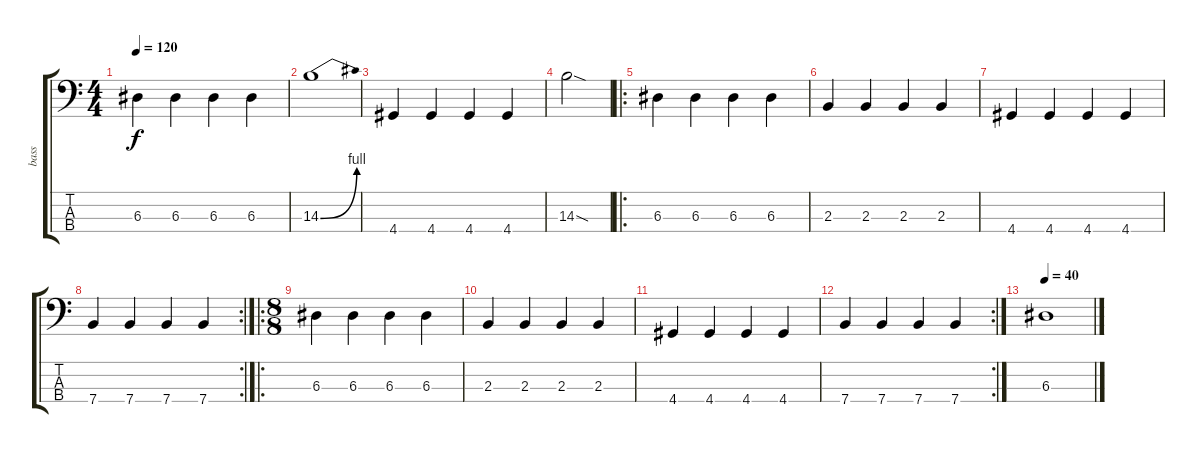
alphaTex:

\track ("bass" "bass") {instrument electricbassfinger}
\staff {score tabs}
\tuning (G2 D2 A1 E1) {hide}
\ts (4 4)
\tempo 120
\clef f4
\ks c
6.3.4{dy f} 6.3.4 6.3.4 6.3.4 |
14.3{be (bend 0 0 60 4)}.1 |
4.4.4 4.4.4 4.4.4 4.4.4 |
14.3{sod}.2 |
\ro
6.3.4 6.3.4 6.3.4 6.3.4 |
2.3.4 2.3.4 2.3.4 2.3.4 |
4.4.4 4.4.4 4.4.4 4.4.4 |
\rc 2
7.4.4 7.4.4 7.4.4 7.4.4 |
\ro
\ts (8 8)
6.3.4 6.3.4 6.3.4 6.3.4 |
2.3.4 2.3.4 2.3.4 2.3.4 |
4.4.4 4.4.4 4.4.4 4.4.4 |
\rc 2
7.4.4 7.4.4 7.4.4 7.4.4 |
\tempo 40
6.3.1
